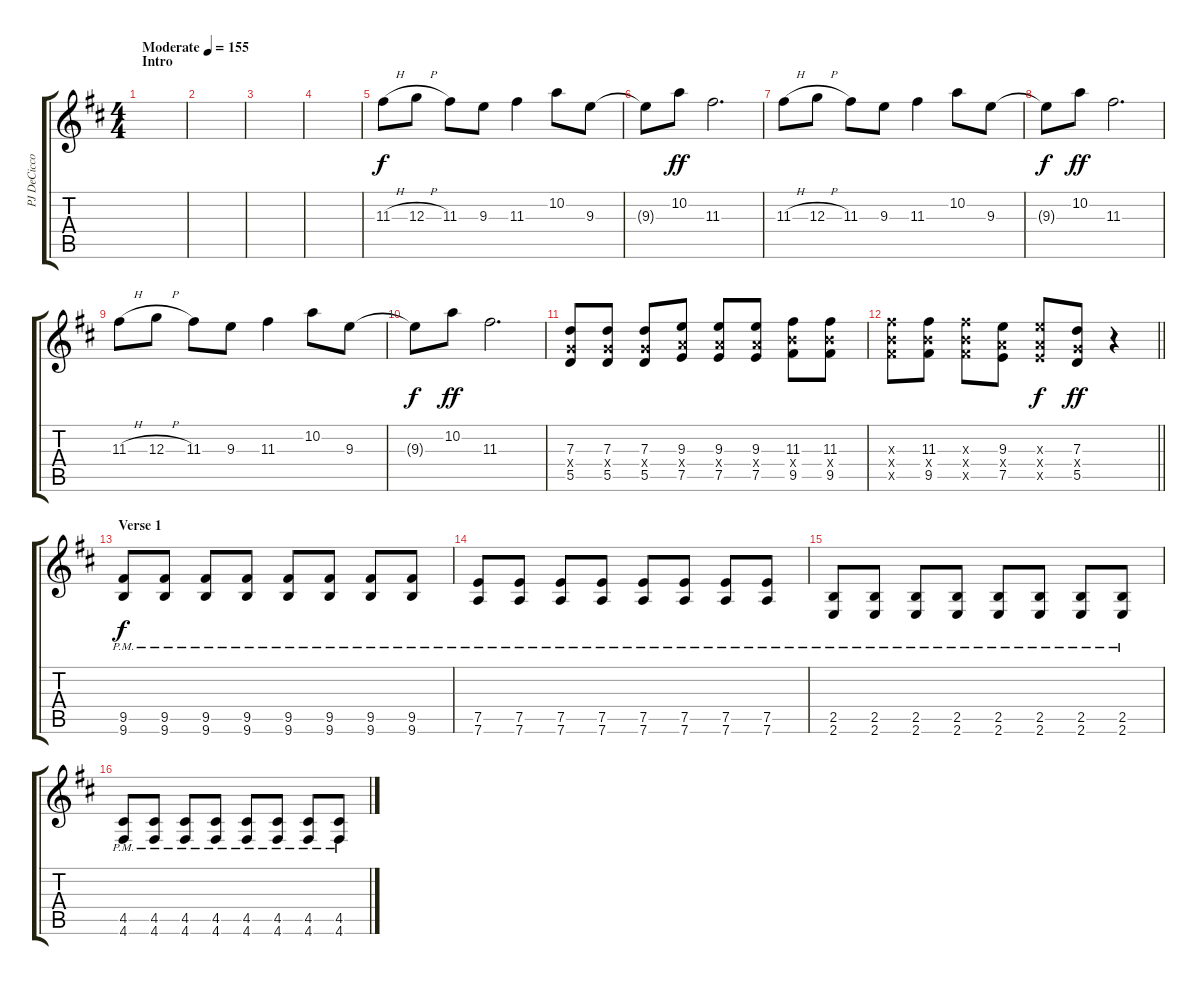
\track ("PJ DeCicco" "PJ DeCicco") {instrument distortionguitar}
\staff {score tabs}
\tuning (E4 B3 G3 D3 A2 D2) {hide}
\ts (4 4)
\section ("" "Intro")
\tempo (155 "Moderate")
\clef g2
\ks d
|
|
|
|
11.3{h}.8 12.3{h}.8 11.3.8 9.3.8 11.3.4 10.2.8 9.3.8 |
9.3{t}.8{dy f} 10.2.8{dy ff} 11.3.2{d} |
11.3{h}.8 12.3{h}.8 11.3.8 9.3.8 11.3.4 10.2.8 9.3.8 |
9.3{t}.8{dy f} 10.2.8{dy ff} 11.3.2{d} |
11.3{h}.8 12.3{h}.8 11.3.8 9.3.8 11.3.4 10.2.8 9.3.8 |
9.3{t}.8{dy f} 10.2.8{dy ff} 11.3.2{d} |
(7.3 5.4{x} 5.5).8 (7.3 5.4{x} 5.5).8 (7.3 5.4{x} 5.5).8 (9.3 7.4{x} 7.5).8 (9.3 7.4{x} 7.5).8 (9.3 7.4{x} 7.5).8 (11.3 9.4{x} 9.5).8 (11.3 9.4{x} 9.5).8 |
\barLineRight lightlight
(11.3{x} 9.4{x} 9.5{x}).8 (11.3 9.4{x} 9.5).8 (11.3{x} 9.4{x} 9.5{x}).8 (9.3 7.4{x} 7.5).8 (9.3{x} 7.4{x} 7.5{x}).8{dy f} (7.3 5.4{x} 5.5).8{dy ff} r.4 |
\section ("" "Verse 1")
(9.5{pm} 9.6{pm}).8{dy f} (9.5{pm} 9.6{pm}).8 (9.5{pm} 9.6{pm}).8 (9.5{pm} 9.6{pm}).8 (9.5{pm} 9.6{pm}).8 (9.5{pm} 9.6{pm}).8 (9.5{pm} 9.6{pm}).8 (9.5{pm} 9.6{pm}).8 |
(7.5{pm} 7.6{pm}).8 (7.5{pm} 7.6{pm}).8 (7.5{pm} 7.6{pm}).8 (7.5{pm} 7.6{pm}).8 (7.5{pm} 7.6{pm}).8 (7.5{pm} 7.6{pm}).8 (7.5{pm} 7.6{pm}).8 (7.5{pm} 7.6{pm}).8 |
(2.5{pm} 2.6{pm}).8 (2.5{pm} 2.6{pm}).8 (2.5{pm} 2.6{pm}).8 (2.5{pm} 2.6{pm}).8 (2.5{pm} 2.6{pm}).8 (2.5{pm} 2.6{pm}).8 (2.5{pm} 2.6{pm}).8 (2.5{pm} 2.6{pm}).8 |
(4.5{pm} 4.6{pm}).8 (4.5{pm} 4.6{pm}).8 (4.5{pm} 4.6{pm}).8 (4.5{pm} 4.6{pm}).8 (4.5{pm} 4.6{pm}).8 (4.5{pm} 4.6{pm}).8 (4.5{pm} 4.6{pm}).8 (4.5{pm} 4.6{pm}).8
